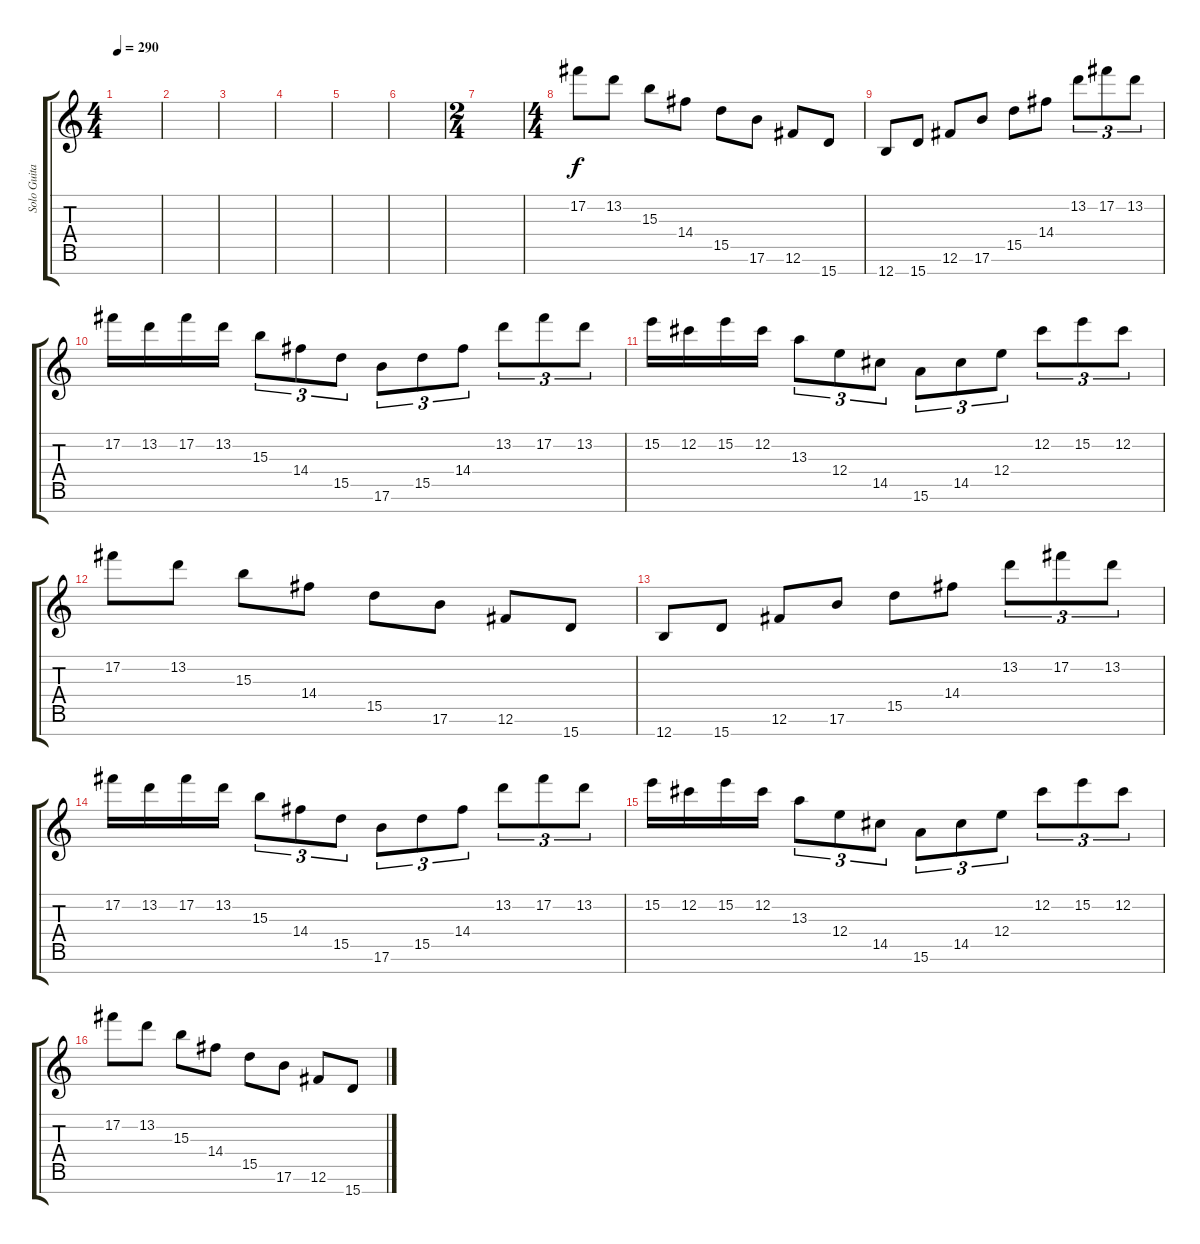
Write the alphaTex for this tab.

\track ("Solo Guitar (Chris Storey)" "Solo Guita") {instrument distortionguitar}
\staff {score tabs}
\tuning (Gb4 Db4 Ab3 E3 B2 Gb2 B1) {hide}
\ts (4 4)
\tempo 290
\clef g2
\ks c
|
|
|
|
|
|
\ts (2 4)
|
\ts (4 4)
17.2.8 13.2.8 15.3.8 14.4.8 15.5.8 17.6.8 12.6.8 15.7.8 |
12.7.8 15.7.8 12.6.8 17.6.8 15.5.8 14.4.8 13.2.8{tu (3 2)} 17.2.8{tu (3 2)} 13.2.8{tu (3 2)} |
17.2.16 13.2.16 17.2.16 13.2.16 15.3.8{tu (3 2)} 14.4.8{tu (3 2)} 15.5.8{tu (3 2)} 17.6.8{tu (3 2)} 15.5.8{tu (3 2)} 14.4.8{tu (3 2)} 13.2.8{tu (3 2)} 17.2.8{tu (3 2)} 13.2.8{tu (3 2)} |
15.2.16 12.2.16 15.2.16 12.2.16 13.3.8{tu (3 2)} 12.4.8{tu (3 2)} 14.5.8{tu (3 2)} 15.6.8{tu (3 2)} 14.5.8{tu (3 2)} 12.4.8{tu (3 2)} 12.2.8{tu (3 2)} 15.2.8{tu (3 2)} 12.2.8{tu (3 2)} |
17.2.8 13.2.8 15.3.8 14.4.8 15.5.8 17.6.8 12.6.8 15.7.8 |
12.7.8 15.7.8 12.6.8 17.6.8 15.5.8 14.4.8 13.2.8{tu (3 2)} 17.2.8{tu (3 2)} 13.2.8{tu (3 2)} |
17.2.16 13.2.16 17.2.16 13.2.16 15.3.8{tu (3 2)} 14.4.8{tu (3 2)} 15.5.8{tu (3 2)} 17.6.8{tu (3 2)} 15.5.8{tu (3 2)} 14.4.8{tu (3 2)} 13.2.8{tu (3 2)} 17.2.8{tu (3 2)} 13.2.8{tu (3 2)} |
15.2.16 12.2.16 15.2.16 12.2.16 13.3.8{tu (3 2)} 12.4.8{tu (3 2)} 14.5.8{tu (3 2)} 15.6.8{tu (3 2)} 14.5.8{tu (3 2)} 12.4.8{tu (3 2)} 12.2.8{tu (3 2)} 15.2.8{tu (3 2)} 12.2.8{tu (3 2)} |
17.2.8 13.2.8 15.3.8 14.4.8 15.5.8 17.6.8 12.6.8 15.7.8
